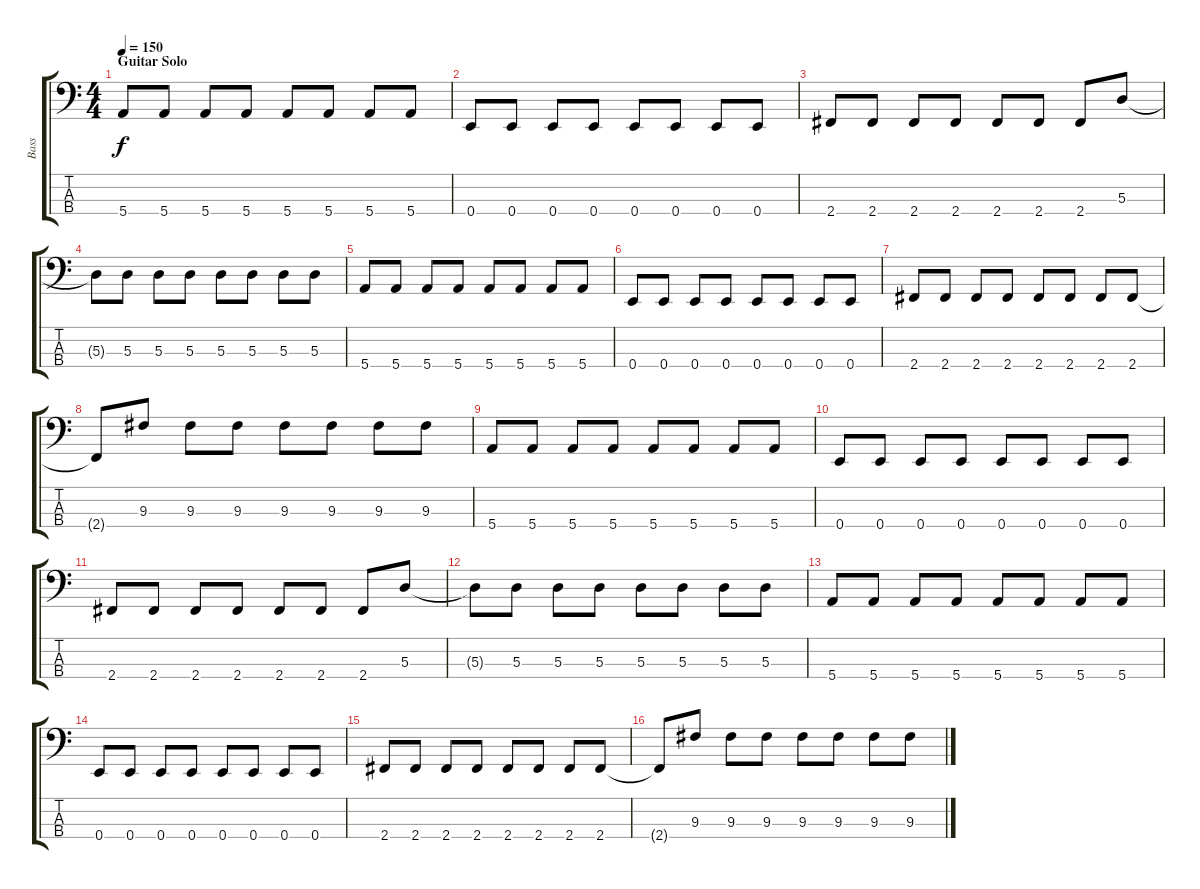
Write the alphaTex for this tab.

\track ("Bass" "Bass") {instrument electricbassfinger}
\staff {score tabs}
\tuning (G2 D2 A1 E1) {hide}
\ts (4 4)
\section ("" "Guitar Solo")
\tempo 150
\clef f4
\ks c
5.4.8{dy f} 5.4.8 5.4.8 5.4.8 5.4.8 5.4.8 5.4.8 5.4.8 |
0.4.8 0.4.8 0.4.8 0.4.8 0.4.8 0.4.8 0.4.8 0.4.8 |
2.4.8 2.4.8 2.4.8 2.4.8 2.4.8 2.4.8 2.4.8 5.3.8 |
5.3{t}.8 5.3.8 5.3.8 5.3.8 5.3.8 5.3.8 5.3.8 5.3.8 |
5.4.8 5.4.8 5.4.8 5.4.8 5.4.8 5.4.8 5.4.8 5.4.8 |
0.4.8 0.4.8 0.4.8 0.4.8 0.4.8 0.4.8 0.4.8 0.4.8 |
2.4.8 2.4.8 2.4.8 2.4.8 2.4.8 2.4.8 2.4.8 2.4.8 |
2.4{t}.8 9.3.8 9.3.8 9.3.8 9.3.8 9.3.8 9.3.8 9.3.8 |
5.4.8 5.4.8 5.4.8 5.4.8 5.4.8 5.4.8 5.4.8 5.4.8 |
0.4.8 0.4.8 0.4.8 0.4.8 0.4.8 0.4.8 0.4.8 0.4.8 |
2.4.8 2.4.8 2.4.8 2.4.8 2.4.8 2.4.8 2.4.8 5.3.8 |
5.3{t}.8 5.3.8 5.3.8 5.3.8 5.3.8 5.3.8 5.3.8 5.3.8 |
5.4.8 5.4.8 5.4.8 5.4.8 5.4.8 5.4.8 5.4.8 5.4.8 |
0.4.8 0.4.8 0.4.8 0.4.8 0.4.8 0.4.8 0.4.8 0.4.8 |
2.4.8 2.4.8 2.4.8 2.4.8 2.4.8 2.4.8 2.4.8 2.4.8 |
2.4{t}.8 9.3.8 9.3.8 9.3.8 9.3.8 9.3.8 9.3.8 9.3.8
